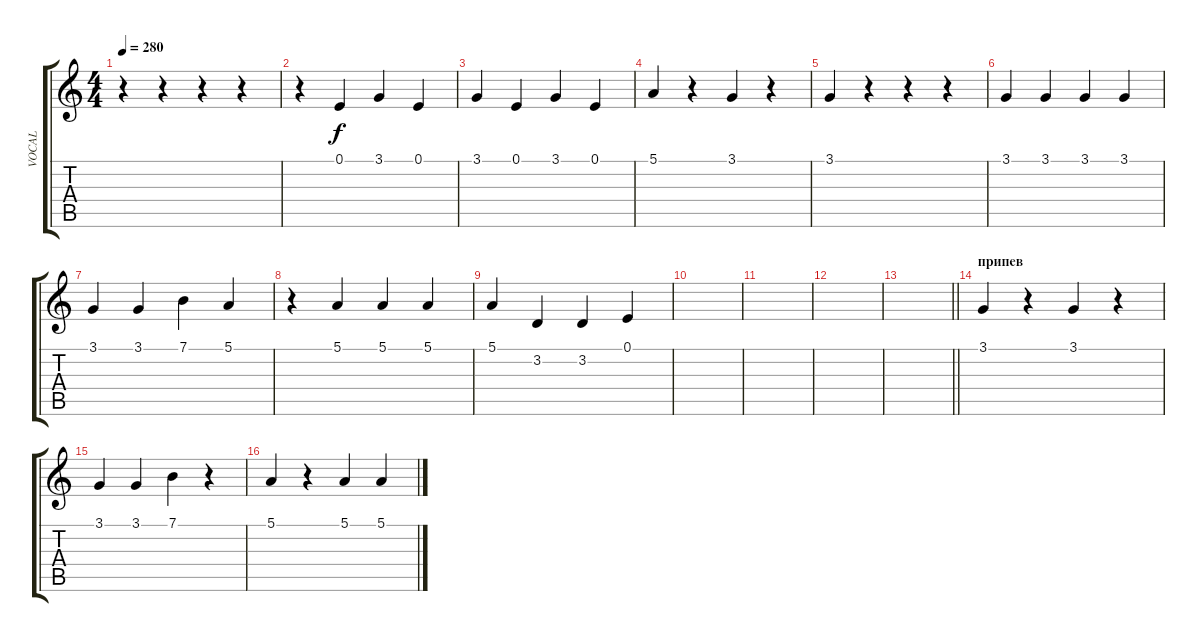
\track ("VOCAL" "VOCAL") {instrument violin}
\staff {score tabs}
\tuning (E4 B3 G3 D3 A2 E2) {hide}
\ts (4 4)
\tempo 280
\clef g2
\ks c
r.4{dy f} r.4 r.4 r.4 |
r.4 0.1.4 3.1.4 0.1.4 |
3.1.4 0.1.4 3.1.4 0.1.4 |
5.1.4 r.4 3.1.4 r.4 |
3.1.4 r.4 r.4 r.4 |
3.1.4 3.1.4 3.1.4 3.1.4 |
3.1.4 3.1.4 7.1.4 5.1.4 |
r.4 5.1.4 5.1.4 5.1.4 |
5.1.4 3.2.4 3.2.4 0.1.4 |
|
|
|
\barLineRight lightlight
|
\section ("" "припев")
3.1.4 r.4 3.1.4 r.4 |
3.1.4 3.1.4 7.1.4 r.4 |
5.1.4 r.4 5.1.4 5.1.4
